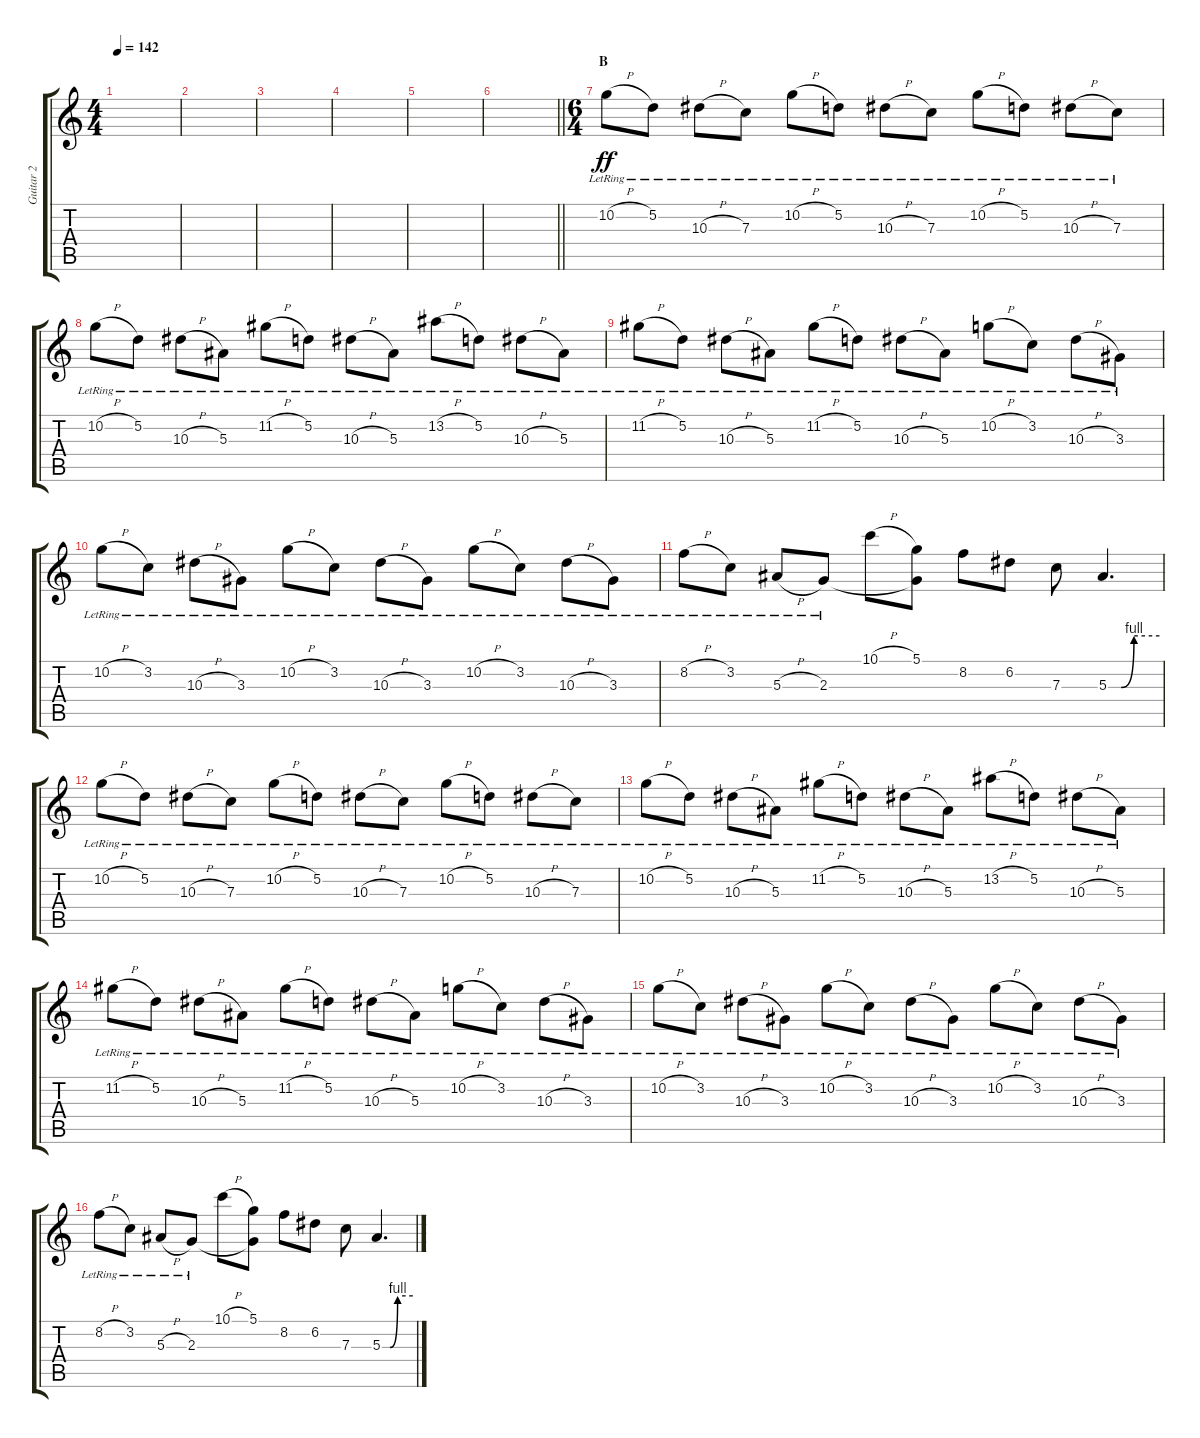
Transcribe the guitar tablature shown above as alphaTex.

\track ("Guitar 2" "Guitar 2") {instrument distortionguitar}
\staff {score tabs}
\tuning (D4 A3 F3 C3 G2 C2) {hide}
\ts (4 4)
\tempo 142
\clef g2
\ks c
|
|
|
|
|
\barLineRight lightlight
|
\ts (6 4)
\section ("" "B")
10.2{h lr}.8{dy ff} 5.2{lr}.8 10.3{h lr}.8 7.3{lr}.8 10.2{h lr}.8 5.2{lr}.8 10.3{h lr}.8 7.3{lr}.8 10.2{h lr}.8 5.2{lr}.8 10.3{h lr}.8 7.3{lr}.8 |
10.2{h lr}.8 5.2{lr}.8 10.3{h lr}.8 5.3{lr}.8 11.2{h lr}.8 5.2{lr}.8 10.3{h lr}.8 5.3{lr}.8 13.2{h lr}.8 5.2{lr}.8 10.3{h lr}.8 5.3{lr}.8 |
11.2{h lr}.8 5.2{lr}.8 10.3{h lr}.8 5.3{lr}.8 11.2{h lr}.8 5.2{lr}.8 10.3{h lr}.8 5.3{lr}.8 10.2{h lr}.8 3.2{lr}.8 10.3{h lr}.8 3.3{lr}.8 |
10.2{h lr}.8 3.2{lr}.8 10.3{h lr}.8 3.3{lr}.8 10.2{h lr}.8 3.2{lr}.8 10.3{h lr}.8 3.3{lr}.8 10.2{h lr}.8 3.2{lr}.8 10.3{h lr}.8 3.3{lr}.8 |
8.2{h lr}.8 3.2{lr}.8 5.3{h lr}.8 2.3{lr}.8 10.1{h}.8 (5.1 2.3{t}).8 8.2.8 6.2.8 7.3.8 5.3{be (custom 0 0 15 0 30 4 60 4)}.4{d} |
10.2{h lr}.8 5.2{lr}.8 10.3{h lr}.8 7.3{lr}.8 10.2{h lr}.8 5.2{lr}.8 10.3{h lr}.8 7.3{lr}.8 10.2{h lr}.8 5.2{lr}.8 10.3{h lr}.8 7.3{lr}.8 |
10.2{h lr}.8 5.2{lr}.8 10.3{h lr}.8 5.3{lr}.8 11.2{h lr}.8 5.2{lr}.8 10.3{h lr}.8 5.3{lr}.8 13.2{h lr}.8 5.2{lr}.8 10.3{h lr}.8 5.3{lr}.8 |
11.2{h lr}.8 5.2{lr}.8 10.3{h lr}.8 5.3{lr}.8 11.2{h lr}.8 5.2{lr}.8 10.3{h lr}.8 5.3{lr}.8 10.2{h lr}.8 3.2{lr}.8 10.3{h lr}.8 3.3{lr}.8 |
10.2{h lr}.8 3.2{lr}.8 10.3{h lr}.8 3.3{lr}.8 10.2{h lr}.8 3.2{lr}.8 10.3{h lr}.8 3.3{lr}.8 10.2{h lr}.8 3.2{lr}.8 10.3{h lr}.8 3.3{lr}.8 |
8.2{h lr}.8 3.2{lr}.8 5.3{h lr}.8 2.3{lr}.8 10.1{h}.8 (5.1 2.3{t}).8 8.2.8 6.2.8 7.3.8 5.3{be (custom 0 0 15 0 30 4 60 4)}.4{d}
